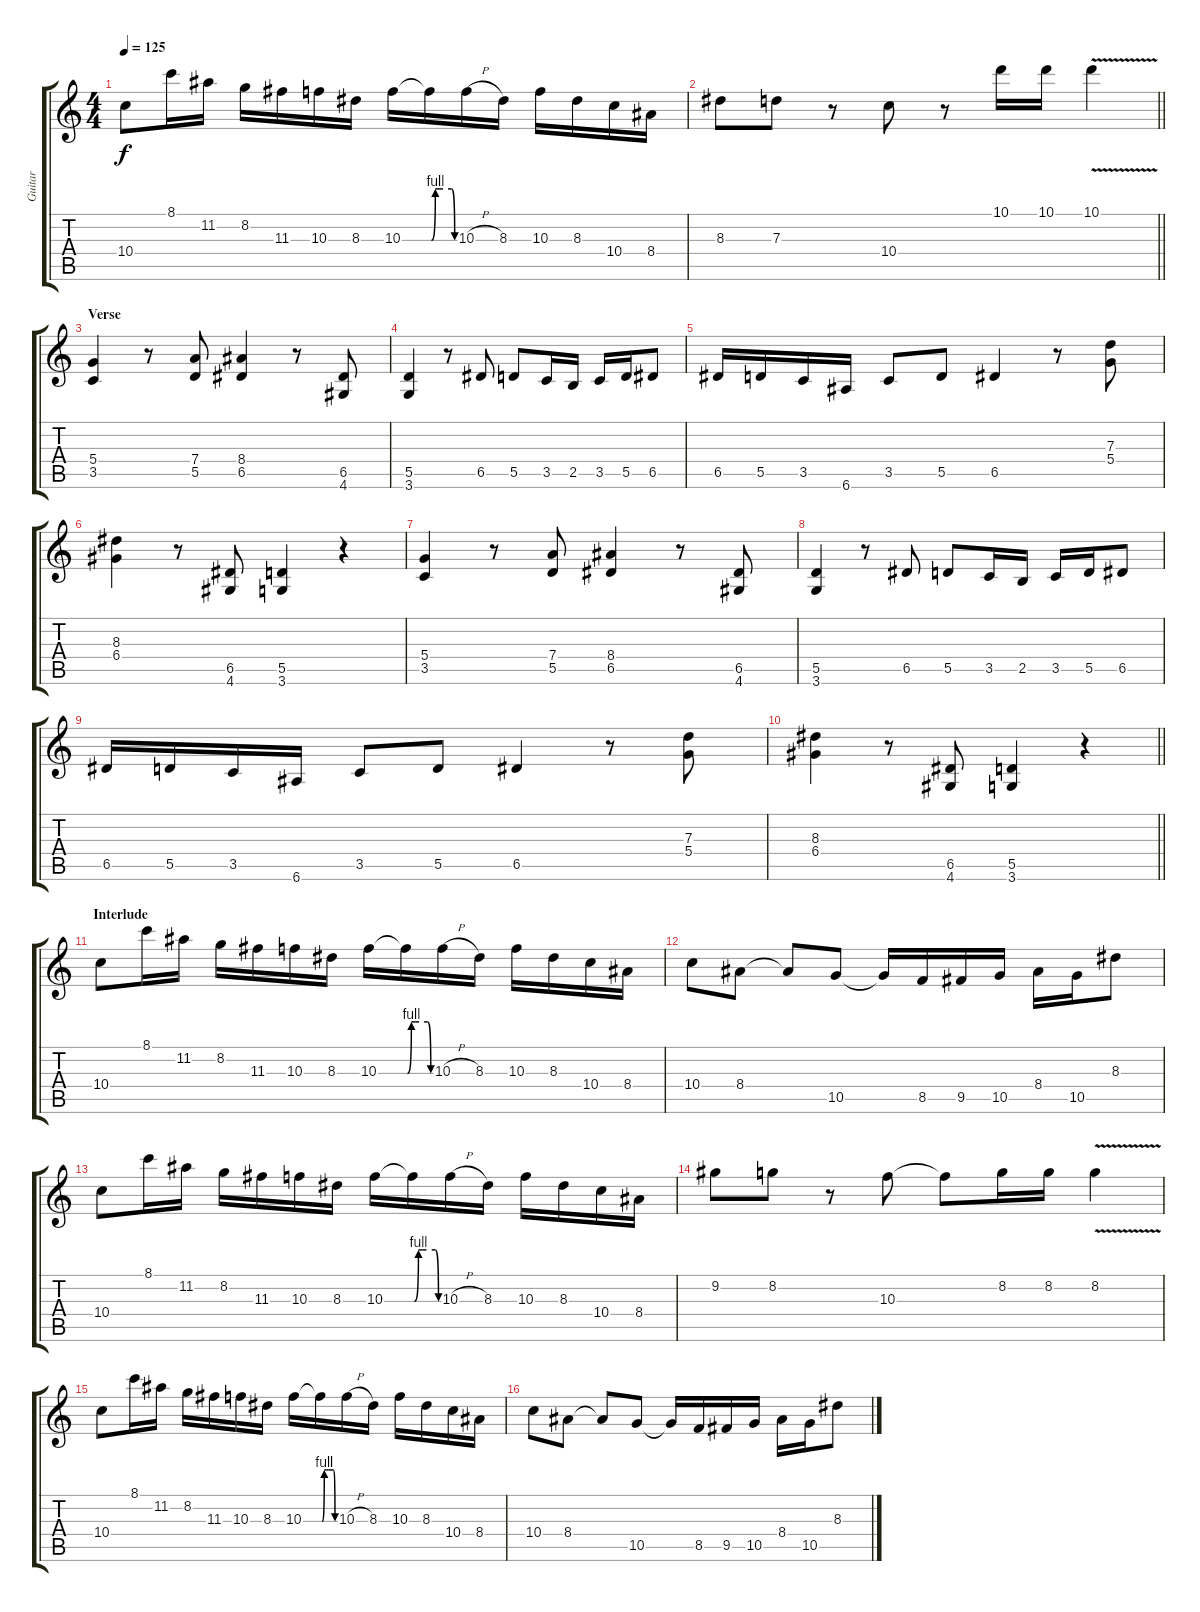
\track ("Guitar" "Guitar") {instrument overdrivenguitar}
\staff {score tabs}
\tuning (E4 B3 G3 D3 A2 E2) {hide}
\ts (4 4)
\tempo 125
\clef g2
\ks c
10.4.8{dy f} 8.1.16 11.2.16 8.2.16 11.3.16 10.3.16 8.3.16 10.3.16 10.3{be (custom 0 0 10 4 20 4 30 4 52 4 60 0) t}.16 10.3{h}.16 8.3.16 10.3.16 8.3.16 10.4.16 8.4.16 |
\barLineRight lightlight
8.3.8 7.3.8 r.8 10.4.8 r.8 10.1.16 10.1.16 10.1{v}.4 |
\section ("" "Verse")
(5.4 3.5).4 r.8 (7.4 5.5).8 (8.4 6.5).4 r.8 (6.5 4.6).8 |
(5.5 3.6).4 r.8 6.5.8 5.5.8 3.5.16 2.5.16 3.5.16 5.5.16 6.5.8 |
6.5.16 5.5.16 3.5.16 6.6.16 3.5.8 5.5.8 6.5.4 r.8 (7.3 5.4).8 |
(8.3 6.4).4 r.8 (6.5 4.6).8 (5.5 3.6).4 r.4 |
(5.4 3.5).4 r.8 (7.4 5.5).8 (8.4 6.5).4 r.8 (6.5 4.6).8 |
(5.5 3.6).4 r.8 6.5.8 5.5.8 3.5.16 2.5.16 3.5.16 5.5.16 6.5.8 |
6.5.16 5.5.16 3.5.16 6.6.16 3.5.8 5.5.8 6.5.4 r.8 (7.3 5.4).8 |
\barLineRight lightlight
(8.3 6.4).4 r.8 (6.5 4.6).8 (5.5 3.6).4 r.4 |
\section ("" "Interlude")
10.4.8 8.1.16 11.2.16 8.2.16 11.3.16 10.3.16 8.3.16 10.3.16 10.3{be (custom 0 0 10 4 20 4 30 4 52 4 60 0) t}.16 10.3{h}.16 8.3.16 10.3.16 8.3.16 10.4.16 8.4.16 |
10.4.8 8.4.8 8.4{t}.8 10.5.8 10.5{t}.16 8.5.16 9.5.16 10.5.16 8.4.16 10.5.16 8.3.8 |
10.4.8 8.1.16 11.2.16 8.2.16 11.3.16 10.3.16 8.3.16 10.3.16 10.3{be (custom 0 0 10 4 20 4 30 4 52 4 60 0) t}.16 10.3{h}.16 8.3.16 10.3.16 8.3.16 10.4.16 8.4.16 |
9.2.8 8.2.8 r.8 10.3.8 10.3{t}.8 8.2.16 8.2.16 8.2{v}.4 |
10.4.8 8.1.16 11.2.16 8.2.16 11.3.16 10.3.16 8.3.16 10.3.16 10.3{be (custom 0 0 10 4 20 4 30 4 52 4 60 0) t}.16 10.3{h}.16 8.3.16 10.3.16 8.3.16 10.4.16 8.4.16 |
10.4.8 8.4.8 8.4{t}.8 10.5.8 10.5{t}.16 8.5.16 9.5.16 10.5.16 8.4.16 10.5.16 8.3.8
